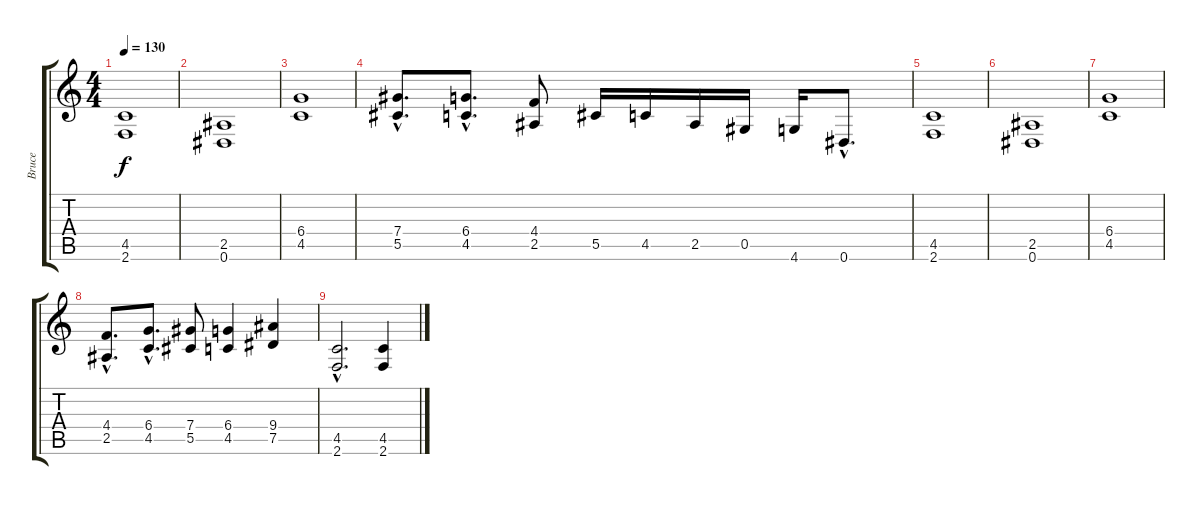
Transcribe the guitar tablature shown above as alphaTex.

\track ("Bruce" "Bruce") {instrument distortionguitar}
\staff {score tabs}
\tuning (Eb4 Bb3 Gb3 Db3 Ab2 Eb2) {hide}
\ts (4 4)
\tempo 130
\clef g2
\ks c
(4.5 2.6).1{dy f} |
(2.5 0.6).1 |
(6.4 4.5).1 |
(7.4{hac} 5.5{hac}).8{d} (6.4{hac} 4.5{hac}).8{d} (4.4 2.5).8 5.5.16 4.5.16 2.5.16 0.5.16 4.6.16 0.6{hac}.8{d} |
(4.5 2.6).1 |
(2.5 0.6).1 |
(6.4 4.5).1 |
(4.4{hac} 2.5{hac}).8{d} (6.4{hac} 4.5{hac}).8{d} (7.4 5.5).8 (6.4 4.5).4 (9.4 7.5).4 |
(4.5{hac} 2.6{hac}).2{d} (4.5 2.6).4
